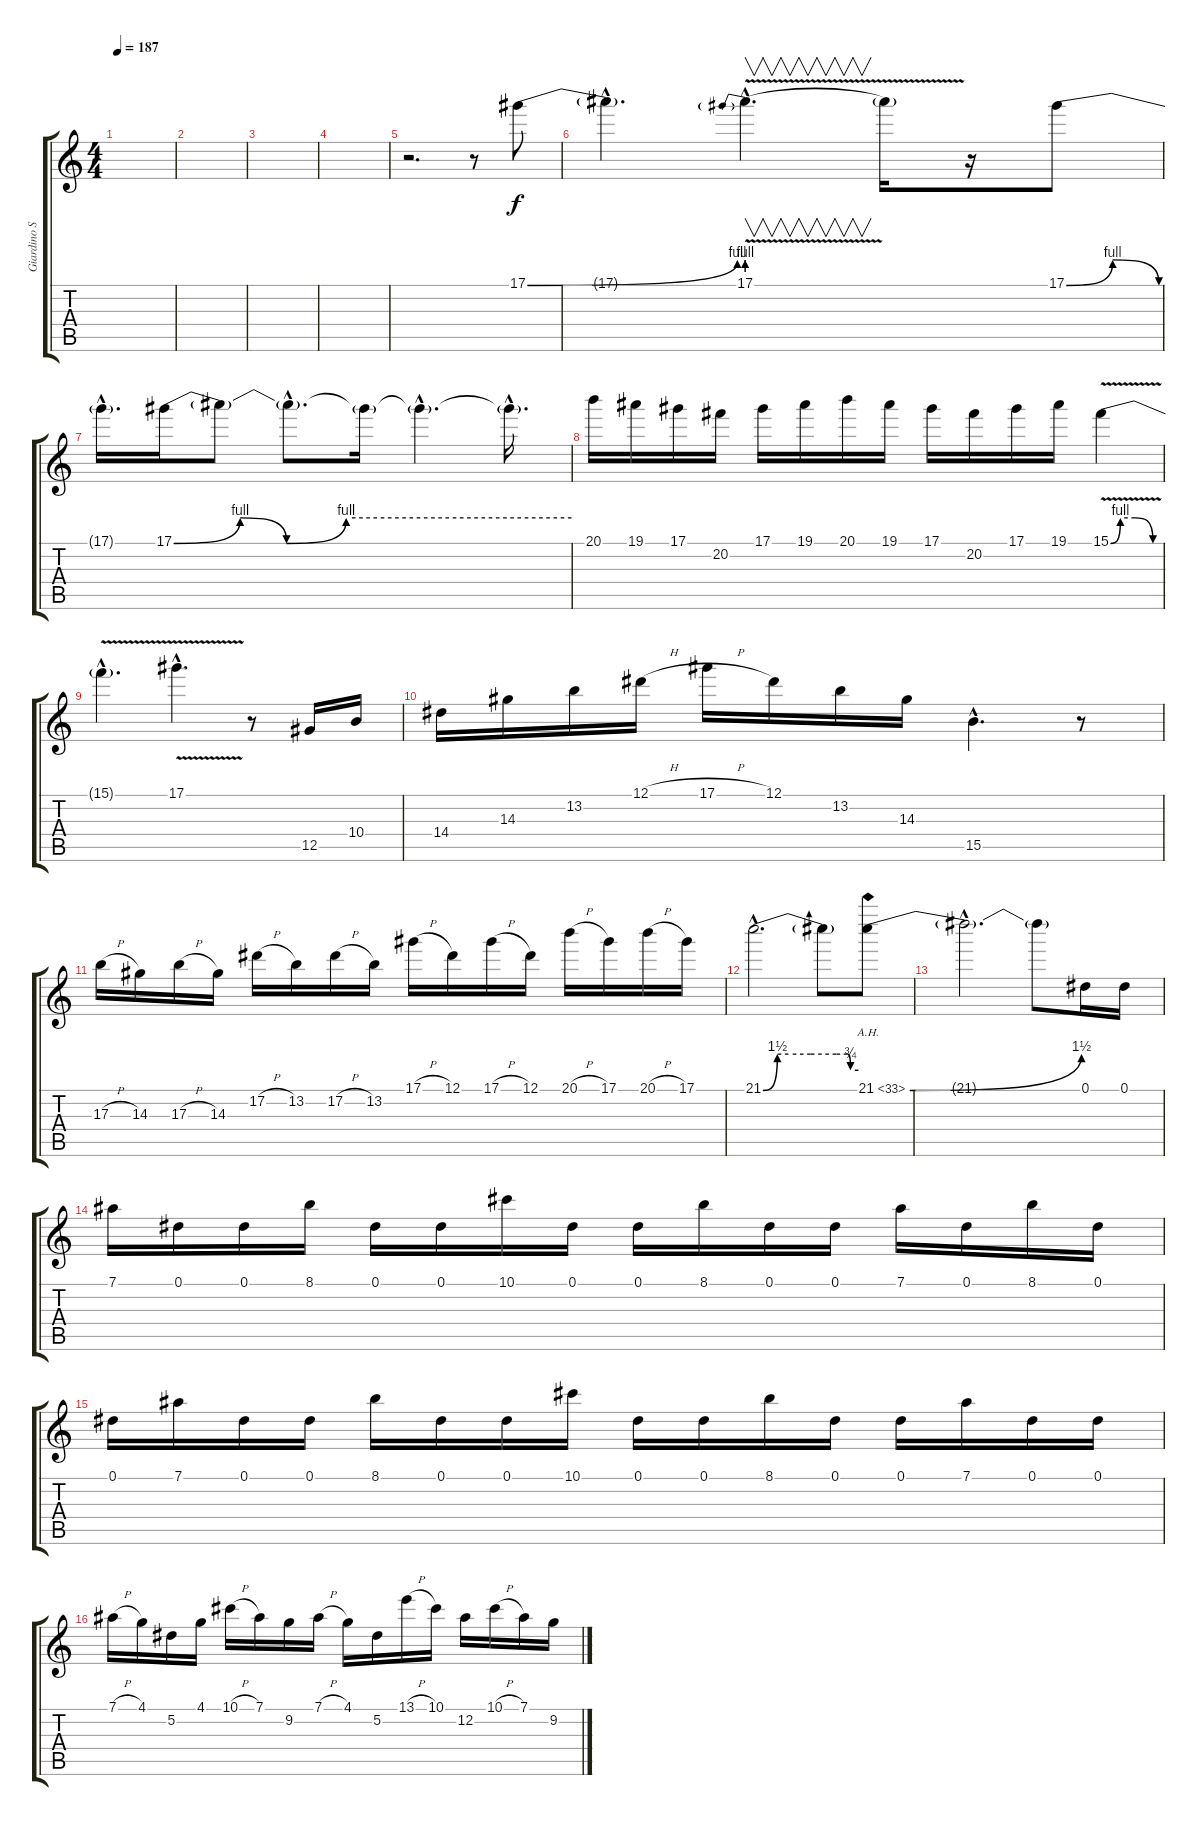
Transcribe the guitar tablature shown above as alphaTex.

\track ("Giardino Solo Eb" "Giardino S") {instrument overdrivenguitar}
\staff {score tabs}
\tuning (Eb4 Bb3 Gb3 Db3 Ab2 Eb2) {hide}
\ts (4 4)
\tempo 187
\clef g2
\ks c
|
|
|
|
r.2{d} r.8 17.1{be (bend 0 0 60 4)}.8 |
17.1{hac t}.4{d} 17.1{be (prebend 0 4 60 4) v hac}.4{v d} 17.1{t}.16 r.16 17.1{be (bendrelease 0 0 11 4 52 4 60 0)}.8 |
17.1{hac t}.16{d} 17.1{be (custom 0 0 10 4 17 0 26 4 60 4)}.16 17.1{t}.8 17.1{hac t}.8{d} 17.1{t}.16 17.1{hac t}.4{d} 17.1{hac t}.16{d} |
20.1.16 19.1.16 17.1.16 20.2.16 17.1.16 19.1.16 20.1.16 19.1.16 17.1.16 20.2.16 17.1.16 19.1.16 15.1{be (custom 0 0 12 4 30 4 52 0 60 0) v}.4 |
15.1{hac t}.4{d} 17.1{v hac}.4{d} r.8 12.5.16 10.4.16 |
14.4.16 14.3.16 13.2.16 12.1{h}.16 17.1{h}.16 12.1.16 13.2.16 14.3.16 15.5{hac}.4{d} r.8 |
17.3{h}.16 14.3.16 17.3{h}.16 14.3.16 17.2{h}.16 13.2.16 17.2{h}.16 13.2.16 17.1{h}.16 12.1.16 17.1{h}.16 12.1.16 20.1{h}.16 17.1.16 20.1{h}.16 17.1.16 |
21.1{be (custom 0 0 9 6 16 6 30 6 46 6 53 6 55 3 60 3) hac}.2{d} 21.1{t}.8 21.1{be (bend 0 0 60 6) ah 12}.8 |
21.1{hac t}.2{d} 21.1{t}.8 0.1.16 0.1.16 |
7.1.16 0.1.16 0.1.16 8.1.16 0.1.16 0.1.16 10.1.16 0.1.16 0.1.16 8.1.16 0.1.16 0.1.16 7.1.16 0.1.16 8.1.16 0.1.16 |
0.1.16 7.1.16 0.1.16 0.1.16 8.1.16 0.1.16 0.1.16 10.1.16 0.1.16 0.1.16 8.1.16 0.1.16 0.1.16 7.1.16 0.1.16 0.1.16 |
7.1{h}.16 4.1.16 5.2.16 4.1.16 10.1{h}.16 7.1.16 9.2.16 7.1{h}.16 4.1.16 5.2.16 13.1{h}.16 10.1.16 12.2.16 10.1{h}.16 7.1.16 9.2.16
